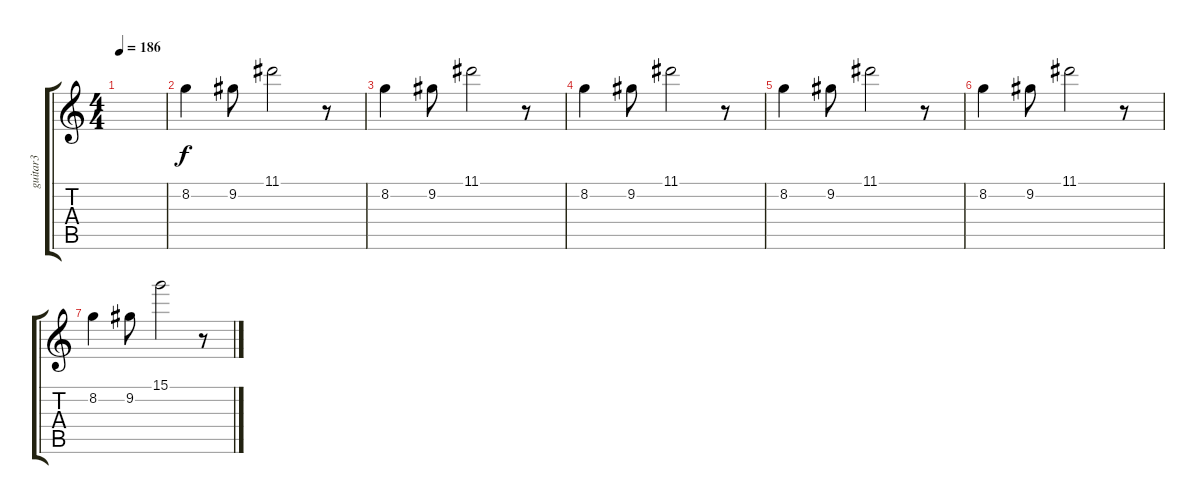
\track ("guitar3" "guitar3") {instrument distortionguitar}
\staff {score tabs}
\tuning (E4 B3 G3 D3 A2 E2) {hide}
\ts (4 4)
\tempo 186
\clef g2
\ks c
|
8.2.4{dy f} 9.2.8 11.1.2 r.8 |
8.2.4 9.2.8 11.1.2 r.8 |
8.2.4 9.2.8 11.1.2 r.8 |
8.2.4 9.2.8 11.1.2 r.8 |
8.2.4 9.2.8 11.1.2 r.8 |
8.2.4 9.2.8 15.1.2 r.8
